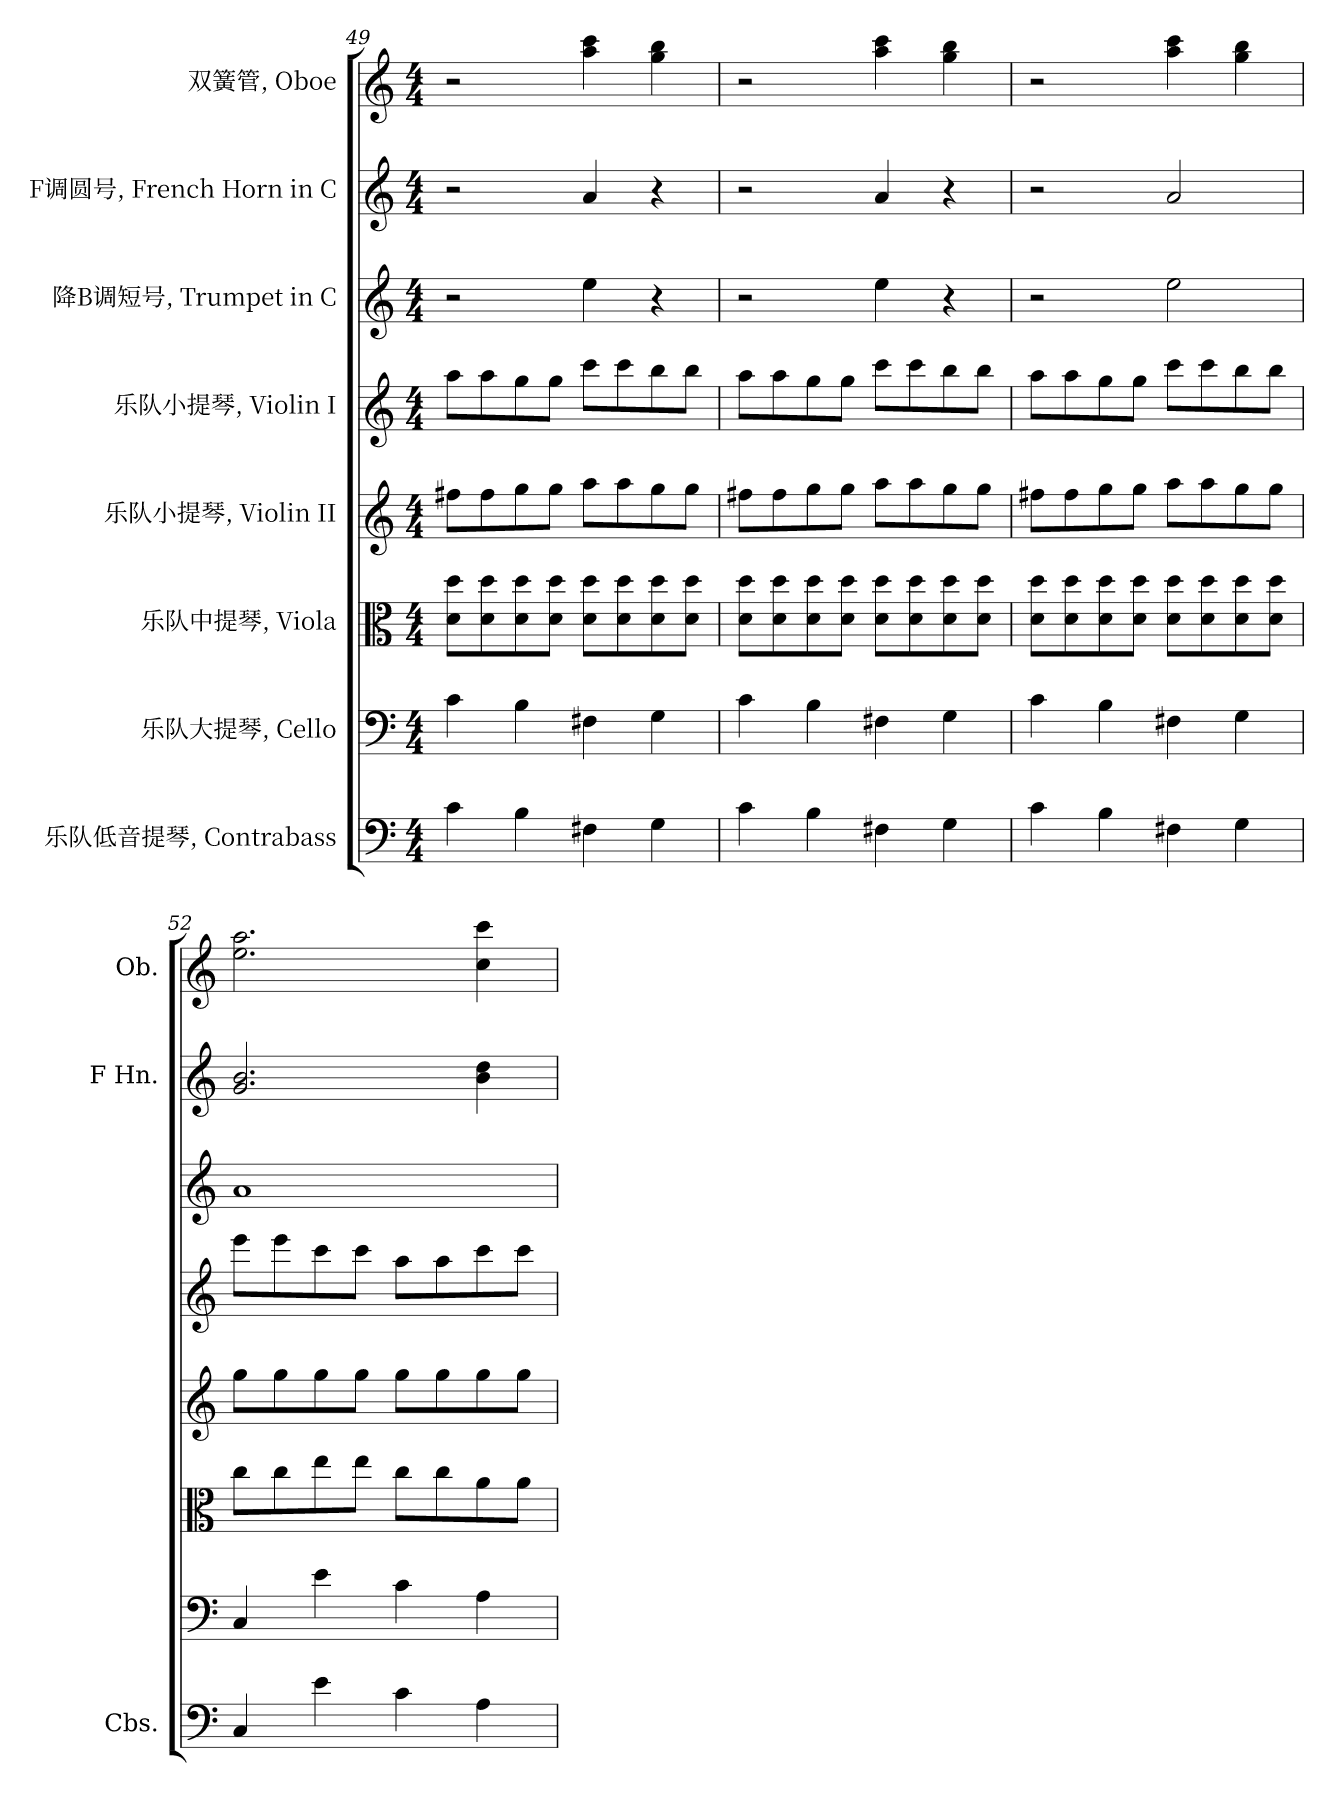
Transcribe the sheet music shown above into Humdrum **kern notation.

**kern	**kern	**kern	**kern	**kern	**kern	**kern	**kern
*part8	*part7	*part6	*part5	*part4	*part3	*part2	*part1
*staff8	*staff7	*staff6	*staff5	*staff4	*staff3	*staff2	*staff1
*I"乐队低音提琴, Contrabass	*I"乐队大提琴, Cello	*I"乐队中提琴, Viola	*I"乐队小提琴, Violin II	*I"乐队小提琴, Violin I	*I"降B调短号, Trumpet in C	*I"F调圆号, French Horn in C	*I"双簧管, Oboe
*I'Cbs.	*	*	*	*	*	*I'F Hn.	*I'Ob.
*clefF4	*clefF4	*clefC3	*clefG2	*clefG2	*clefG2	*clefG2	*clefG2
*ITrd7c12	*	*	*	*	*ITrd1c2	*ITrd4c7	*
*k[]	*k[]	*k[]	*k[]	*k[]	*k[b-e-]	*k[b-]	*k[]
*M4/4	*M4/4	*M4/4	*M4/4	*M4/4	*M4/4	*M4/4	*M4/4
=49	=49	=49	=49	=49	=49	=49	=49
4C\	4c\	8d\ 8dd\L	8ff#X\L	8aa\L	2r	2r	2r
.	.	8d\ 8dd\	8ff#\	8aa\	.	.	.
4BB\	4B\	8d\ 8dd\	8gg\	8gg\	.	.	.
.	.	8d\ 8dd\J	8gg\J	8gg\J	.	.	.
4FF#X\	4F#X\	8d\ 8dd\L	8aa\L	8ccc\L	4dd\	4d/	4aa\ 4ccc\
.	.	8d\ 8dd\	8aa\	8ccc\	.	.	.
4GG\	4G\	8d\ 8dd\	8gg\	8bb\	4r	4r	4gg\ 4bb\
.	.	8d\ 8dd\J	8gg\J	8bb\J	.	.	.
=50	=50	=50	=50	=50	=50	=50	=50
4C\	4c\	8d\ 8dd\L	8ff#X\L	8aa\L	2r	2r	2r
.	.	8d\ 8dd\	8ff#\	8aa\	.	.	.
4BB\	4B\	8d\ 8dd\	8gg\	8gg\	.	.	.
.	.	8d\ 8dd\J	8gg\J	8gg\J	.	.	.
4FF#X\	4F#X\	8d\ 8dd\L	8aa\L	8ccc\L	4dd\	4d/	4aa\ 4ccc\
.	.	8d\ 8dd\	8aa\	8ccc\	.	.	.
4GG\	4G\	8d\ 8dd\	8gg\	8bb\	4r	4r	4gg\ 4bb\
.	.	8d\ 8dd\J	8gg\J	8bb\J	.	.	.
!!LO:PB:g=z
=51	=51	=51	=51	=51	=51	=51	=51
4C\	4c\	8d\ 8dd\L	8ff#X\L	8aa\L	2r	2r	2r
.	.	8d\ 8dd\	8ff#\	8aa\	.	.	.
4BB\	4B\	8d\ 8dd\	8gg\	8gg\	.	.	.
.	.	8d\ 8dd\J	8gg\J	8gg\J	.	.	.
4FF#X\	4F#X\	8d\ 8dd\L	8aa\L	8ccc\L	2dd\	2d/	4aa\ 4ccc\
.	.	8d\ 8dd\	8aa\	8ccc\	.	.	.
4GG\	4G\	8d\ 8dd\	8gg\	8bb\	.	.	4gg\ 4bb\
.	.	8d\ 8dd\J	8gg\J	8bb\J	.	.	.
=52	=52	=52	=52	=52	=52	=52	=52
4CC/	4C/	8cc\L	8gg\L	8eee\L	1g	2.c/ 2.e/	2.ee\ 2.aa\
.	.	8cc\	8gg\	8eee\	.	.	.
4E\	4e\	8ee\	8gg\	8ccc\	.	.	.
.	.	8ee\J	8gg\J	8ccc\J	.	.	.
4C\	4c\	8cc\L	8gg\L	8aa\L	.	.	.
.	.	8cc\	8gg\	8aa\	.	.	.
4AA\	4A\	8a\	8gg\	8ccc\	.	4e\ 4g\	4cc\ 4ccc\
.	.	8a\J	8gg\J	8ccc\J	.	.	.
=	=	=	=	=	=	=	=
*-	*-	*-	*-	*-	*-	*-	*-
